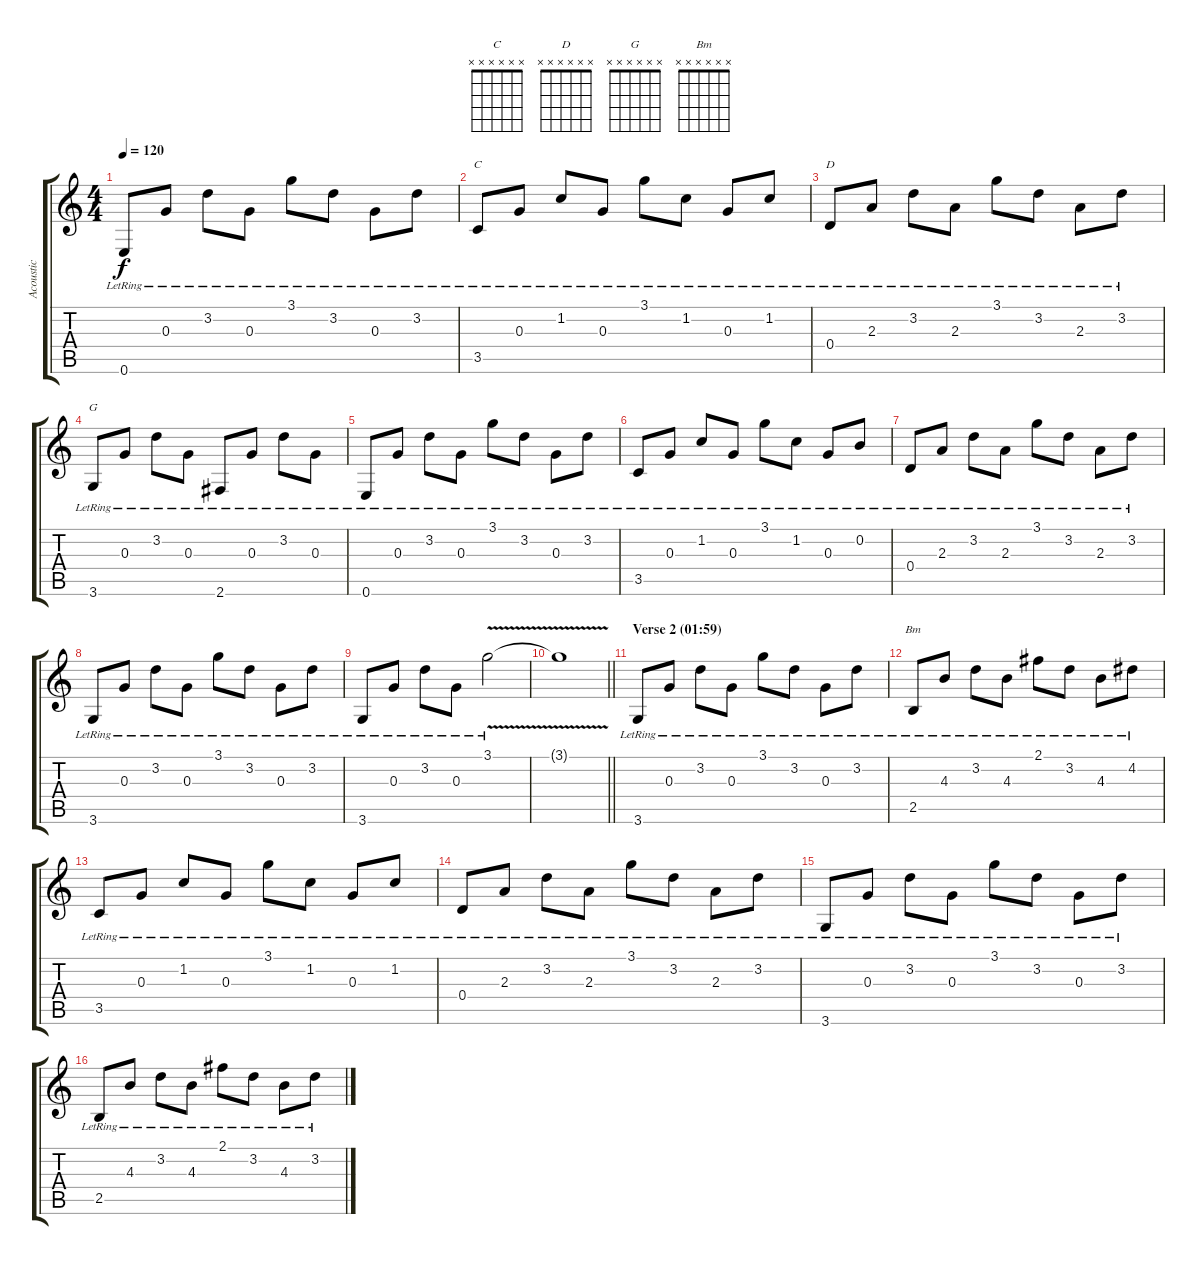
\track ("Acoustic" "Acoustic") {instrument acousticguitarsteel}
\staff {score tabs}
\tuning (E4 B3 G3 D3 A2 E2) {hide}
\chord ("C" x x x x x x)
\chord ("D" x x x x x x)
\chord ("G" x x x x x x)
\chord ("Bm" x x x x x x)
\ts (4 4)
\tempo 120
\clef g2
\ks c
0.6{lr}.8{dy f} 0.3{lr}.8 3.2{lr}.8 0.3{lr}.8 3.1{lr}.8 3.2{lr}.8 0.3{lr}.8 3.2{lr}.8 |
3.5{lr}.8{ch "C"} 0.3{lr}.8 1.2{lr}.8 0.3{lr}.8 3.1{lr}.8 1.2{lr}.8 0.3{lr}.8 1.2{lr}.8 |
0.4{lr}.8{ch "D"} 2.3{lr}.8 3.2{lr}.8 2.3{lr}.8 3.1{lr}.8 3.2{lr}.8 2.3{lr}.8 3.2{lr}.8 |
3.6{lr}.8{ch "G"} 0.3{lr}.8 3.2{lr}.8 0.3{lr}.8 2.6{lr}.8 0.3{lr}.8 3.2{lr}.8 0.3{lr}.8 |
0.6{lr}.8 0.3{lr}.8 3.2{lr}.8 0.3{lr}.8 3.1{lr}.8 3.2{lr}.8 0.3{lr}.8 3.2{lr}.8 |
3.5{lr}.8 0.3{lr}.8 1.2{lr}.8 0.3{lr}.8 3.1{lr}.8 1.2{lr}.8 0.3{lr}.8 0.2{lr}.8 |
0.4{lr}.8 2.3{lr}.8 3.2{lr}.8 2.3{lr}.8 3.1{lr}.8 3.2{lr}.8 2.3{lr}.8 3.2{lr}.8 |
3.6{lr}.8 0.3{lr}.8 3.2{lr}.8 0.3{lr}.8 3.1{lr}.8 3.2{lr}.8 0.3{lr}.8 3.2{lr}.8 |
3.6{lr}.8 0.3{lr}.8 3.2{lr}.8 0.3{lr}.8 3.1{v lr}.2 |
\barLineRight lightlight
3.1{t}.1 |
\section ("" "Verse 2 (01:59)")
3.6{lr}.8 0.3{lr}.8 3.2{lr}.8 0.3{lr}.8 3.1{lr}.8 3.2{lr}.8 0.3{lr}.8 3.2{lr}.8 |
2.5{lr}.8{ch "Bm"} 4.3{lr}.8 3.2{lr}.8 4.3{lr}.8 2.1{lr}.8 3.2{lr}.8 4.3{lr}.8 4.2{lr}.8 |
3.5{lr}.8 0.3{lr}.8 1.2{lr}.8 0.3{lr}.8 3.1{lr}.8 1.2{lr}.8 0.3{lr}.8 1.2{lr}.8 |
0.4{lr}.8 2.3{lr}.8 3.2{lr}.8 2.3{lr}.8 3.1{lr}.8 3.2{lr}.8 2.3{lr}.8 3.2{lr}.8 |
3.6{lr}.8 0.3{lr}.8 3.2{lr}.8 0.3{lr}.8 3.1{lr}.8 3.2{lr}.8 0.3{lr}.8 3.2{lr}.8 |
2.5{lr}.8 4.3{lr}.8 3.2{lr}.8 4.3{lr}.8 2.1{lr}.8 3.2{lr}.8 4.3{lr}.8 3.2{lr}.8
